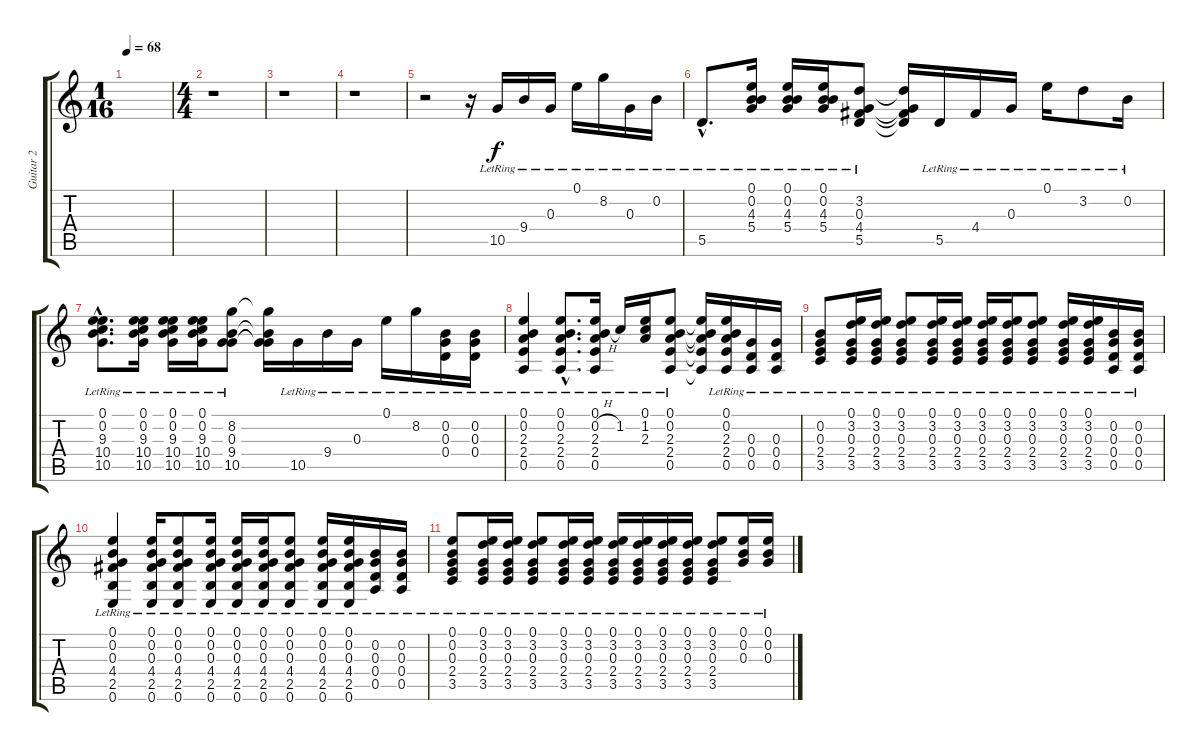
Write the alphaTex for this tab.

\track ("Guitar 2" "Guitar 2") {instrument electricguitarclean}
\staff {score tabs}
\tuning (E4 B3 G3 D3 A2 E2) {hide}
\ts (1 16)
\tempo 68
\clef g2
\ks c
|
\ts (4 4)
r.1 |
r.1 |
r.1 |
r.2 r.16 10.5{lr}.16 9.4{lr}.16 0.3{lr}.16 0.1{lr}.16 8.2{lr}.16 0.3{lr}.16 0.2{lr}.16 |
5.5{hac lr}.8{d} (0.1{lr} 0.2{lr} 4.3{lr} 5.4{lr}).16 (0.1{lr} 0.2{lr} 4.3{lr} 5.4{lr}).16 (0.1{lr} 0.2{lr} 4.3{lr} 5.4{lr}).16 (3.2{lr} 0.3{lr} 4.4{lr} 5.5{lr}).8 (3.2{t} 0.3{t} 4.4{t} 5.5{t}).16 5.5{lr}.16 4.4{lr}.16 0.3{lr}.16 0.1{lr}.16 3.2{lr}.8 0.2{lr}.16 |
(0.1{hac lr} 0.2{hac lr} 9.3{hac lr} 10.4{hac lr} 10.5{hac lr}).8{d} (0.1{lr} 0.2{lr} 9.3{lr} 10.4{lr} 10.5{lr}).16 (0.1{lr} 0.2{lr} 9.3{lr} 10.4{lr} 10.5{lr}).16 (0.1{lr} 0.2{lr} 9.3{lr} 10.4{lr} 10.5{lr}).16 (8.2{lr} 0.3{lr} 9.4{lr} 10.5{lr}).8 (8.2{t} 0.3{t} 9.4{t} 10.5{t}).16 10.5{lr}.16 9.4{lr}.16 0.3{lr}.16 0.1{lr}.16 8.2{lr}.16 (0.2{lr} 0.3{lr} 0.4{lr}).16 (0.2{lr} 0.3{lr} 0.4{lr}).16 |
(0.1{lr} 0.2{lr} 2.3{lr} 2.4{lr} 0.5{lr}).4 (0.1{hac lr} 0.2{hac lr} 2.3{hac lr} 2.4{hac lr} 0.5{hac lr}).8{d} (0.1{lr} 0.2{h} 2.3{lr} 2.4{lr} 0.5{lr}).16 1.2{lr}.16 (0.1{lr} 1.2{lr} 2.3{lr}).16 (0.1{lr} 0.2{lr} 2.3{lr} 2.4{lr} 0.5{lr}).8 (0.1{t} 0.2{t} 2.3{t} 2.4{t} 0.5{t}).16 (0.1{lr} 0.2{lr} 2.3{lr} 2.4{lr} 0.5{lr}).16 (0.3{lr} 0.4{lr} 0.5{lr}).16 (0.3{lr} 0.4{lr} 0.5{lr}).16 |
(0.2{lr} 0.3{lr} 2.4{lr} 3.5{lr}).8 (0.1{lr} 3.2{lr} 0.3{lr} 2.4{lr} 3.5{lr}).16 (0.1{lr} 3.2{lr} 0.3{lr} 2.4{lr} 3.5{lr}).16 (0.1{lr} 3.2{lr} 0.3{lr} 2.4{lr} 3.5{lr}).8 (0.1{lr} 3.2{lr} 0.3{lr} 2.4{lr} 3.5{lr}).16 (0.1{lr} 3.2{lr} 0.3{lr} 2.4{lr} 3.5{lr}).16 (0.1{lr} 3.2{lr} 0.3{lr} 2.4{lr} 3.5{lr}).16 (0.1{lr} 3.2{lr} 0.3{lr} 2.4{lr} 3.5{lr}).16 (0.1{lr} 3.2{lr} 0.3{lr} 2.4{lr} 3.5{lr}).8 (0.1{lr} 3.2{lr} 0.3{lr} 2.4{lr} 3.5{lr}).16 (0.1{lr} 3.2{lr} 0.3{lr} 2.4{lr} 3.5{lr}).16 (0.2{lr} 0.3{lr} 0.4{lr} 0.5{lr}).16 (0.2{lr} 0.3{lr} 0.4{lr} 0.5{lr}).16 |
(0.1{lr} 0.2{lr} 0.3{lr} 4.4{lr} 2.5{lr} 0.6{lr}).4 (0.1{lr} 0.2{lr} 0.3{lr} 4.4{lr} 2.5{lr} 0.6{lr}).16 (0.1{lr} 0.2{lr} 0.3{lr} 4.4{lr} 2.5{lr} 0.6{lr}).8 (0.1{lr} 0.2{lr} 0.3{lr} 4.4{lr} 2.5{lr} 0.6{lr}).16 (0.1{lr} 0.2{lr} 0.3{lr} 4.4{lr} 2.5{lr} 0.6{lr}).16 (0.1{lr} 0.2{lr} 0.3{lr} 4.4{lr} 2.5{lr} 0.6{lr}).16 (0.1{lr} 0.2{lr} 0.3{lr} 4.4{lr} 2.5{lr} 0.6{lr}).8 (0.1{lr} 0.2{lr} 0.3{lr} 4.4{lr} 2.5{lr} 0.6{lr}).16 (0.1{lr} 0.2{lr} 0.3{lr} 4.4{lr} 2.5{lr} 0.6{lr}).16 (0.2{lr} 0.3{lr} 0.4{lr} 0.5{lr}).16 (0.2{lr} 0.3{lr} 0.4{lr} 0.5{lr}).16 |
(0.1 0.2{lr} 0.3{lr} 2.4{lr} 3.5{lr}).8 (0.1{lr} 3.2{lr} 0.3{lr} 2.4{lr} 3.5{lr}).16 (0.1{lr} 3.2{lr} 0.3{lr} 2.4{lr} 3.5{lr}).16 (0.1{lr} 3.2{lr} 0.3{lr} 2.4{lr} 3.5{lr}).8 (0.1{lr} 3.2{lr} 0.3{lr} 2.4{lr} 3.5{lr}).16 (0.1{lr} 3.2{lr} 0.3{lr} 2.4{lr} 3.5{lr}).16 (0.1{lr} 3.2{lr} 0.3{lr} 2.4{lr} 3.5{lr}).16 (0.1{lr} 3.2{lr} 0.3{lr} 2.4{lr} 3.5{lr}).16 (0.1{lr} 3.2{lr} 0.3{lr} 2.4{lr} 3.5{lr}).16 (0.1{lr} 3.2{lr} 0.3{lr} 2.4{lr} 3.5{lr}).16 (0.1{lr} 3.2{lr} 0.3{lr} 2.4{lr} 3.5{lr}).8 (0.1{lr} 0.2{lr} 0.3{lr}).16 (0.1{lr} 0.2{lr} 0.3{lr}).16
